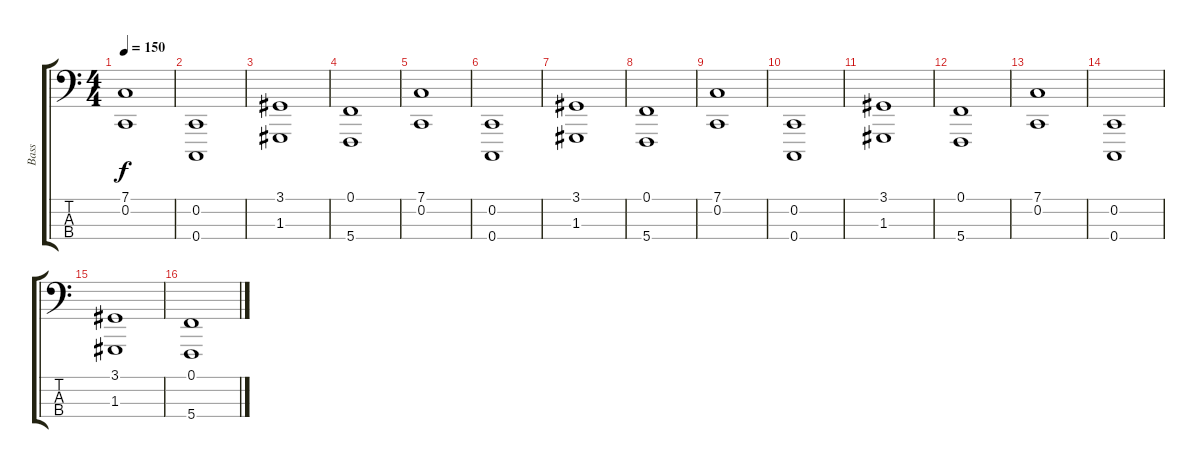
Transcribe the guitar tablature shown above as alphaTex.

\track ("Bass" "Bass") {instrument pad3polysynth}
\staff {score tabs}
\tuning (F2 C2 G1 C1) {hide}
\ts (4 4)
\tempo 150
\clef f4
\ks c
(7.1 0.2).1{dy f} |
(0.2 0.4).1 |
(3.1 1.3).1 |
(0.1 5.4).1 |
(7.1 0.2).1 |
(0.2 0.4).1 |
(3.1 1.3).1 |
(0.1 5.4).1 |
(7.1 0.2).1 |
(0.2 0.4).1 |
(3.1 1.3).1 |
(0.1 5.4).1 |
(7.1 0.2).1 |
(0.2 0.4).1 |
(3.1 1.3).1 |
(0.1 5.4).1
